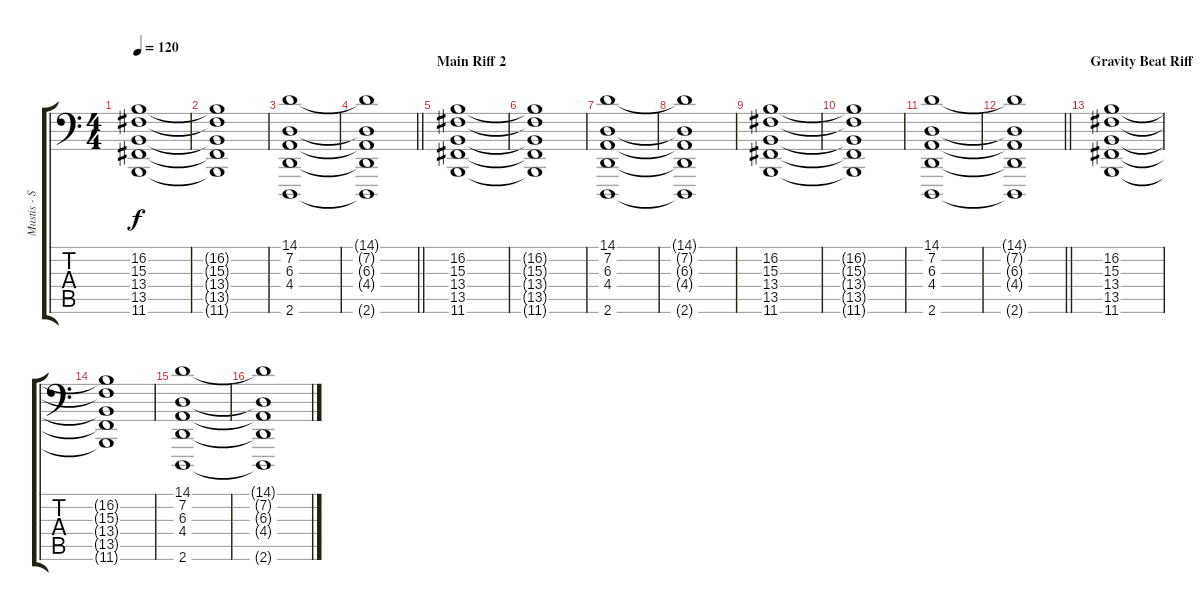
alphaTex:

\track ("Mustis - Strings" "Mustis - S") {instrument synthstrings1}
\staff {score tabs}
\tuning (C3 G2 Eb2 Bb1 F1 C1) {hide}
\ts (4 4)
\tempo 120
\clef f4
\ks c
(16.2 15.3 13.4 13.5 11.6).1{dy f} |
(16.2{t} 15.3{t} 13.4{t} 13.5{t} 11.6{t}).1 |
(14.1 7.2 6.3 4.4 2.6).1 |
\barLineRight lightlight
(14.1{t} 7.2{t} 6.3{t} 4.4{t} 2.6{t}).1 |
\section ("" "Main Riff 2")
(16.2 15.3 13.4 13.5 11.6).1 |
(16.2{t} 15.3{t} 13.4{t} 13.5{t} 11.6{t}).1 |
(14.1 7.2 6.3 4.4 2.6).1 |
(14.1{t} 7.2{t} 6.3{t} 4.4{t} 2.6{t}).1 |
(16.2 15.3 13.4 13.5 11.6).1 |
(16.2{t} 15.3{t} 13.4{t} 13.5{t} 11.6{t}).1 |
(14.1 7.2 6.3 4.4 2.6).1 |
\barLineRight lightlight
(14.1{t} 7.2{t} 6.3{t} 4.4{t} 2.6{t}).1 |
\section ("" "Gravity Beat Riff")
(16.2 15.3 13.4 13.5 11.6).1 |
(16.2{t} 15.3{t} 13.4{t} 13.5{t} 11.6{t}).1 |
(14.1 7.2 6.3 4.4 2.6).1 |
(14.1{t} 7.2{t} 6.3{t} 4.4{t} 2.6{t}).1
